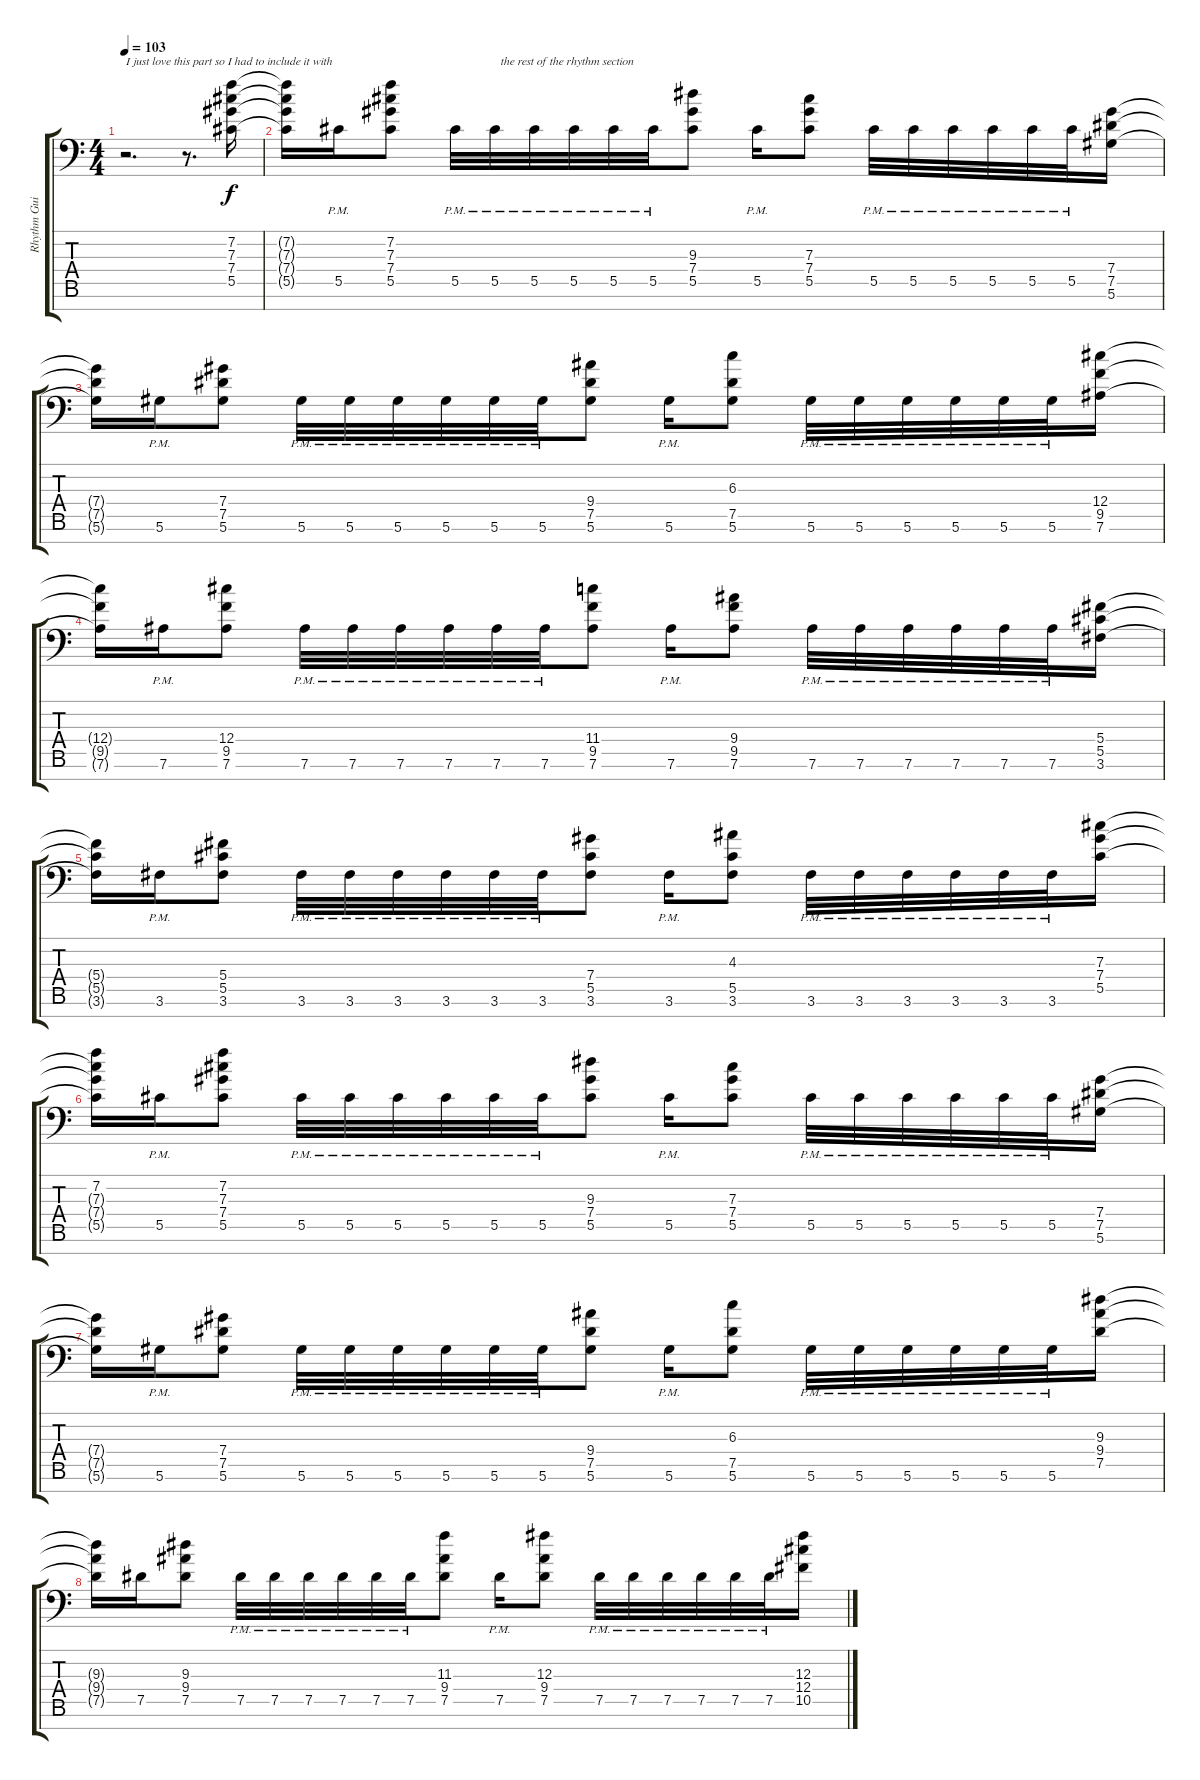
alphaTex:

\track ("Rhythm Guitar" "Rhythm Gui") {instrument overdrivenguitar}
\staff {score tabs}
\tuning (Eb4 Bb3 Gb3 Db3 Ab2 Eb2 Bb1) {hide}
\ts (4 4)
\tempo 103
\clef f4
\ks c
r.2{d txt "I just love this part so I had to include it with" dy f instrument overdrivenguitar} r.8{d} (7.2 7.3 7.4 5.5).16 |
(7.2{t} 7.3{t} 7.4{t} 5.5{t}).16 5.5{pm}.16 (7.2 7.3 7.4 5.5).8 5.5{pm}.32 5.5{pm}.32{txt "  the rest of the rhythm section"} 5.5{pm}.32 5.5{pm}.32 5.5{pm}.32 5.5{pm}.32 (9.3 7.4 5.5).8 5.5{pm}.16 (7.3 7.4 5.5).8 5.5{pm}.32 5.5{pm}.32 5.5{pm}.32 5.5{pm}.32 5.5{pm}.32 5.5{pm}.32 (7.4 7.5 5.6).16 |
(7.4{t} 7.5{t} 5.6{t}).16 5.6{pm}.16 (7.4 7.5 5.6).8 5.6{pm}.32 5.6{pm}.32 5.6{pm}.32 5.6{pm}.32 5.6{pm}.32 5.6{pm}.32 (9.4 7.5 5.6).8 5.6{pm}.16 (6.3 7.5 5.6).8 5.6{pm}.32 5.6{pm}.32 5.6{pm}.32 5.6{pm}.32 5.6{pm}.32 5.6{pm}.32 (12.4 9.5 7.6).16 |
(12.4{t} 9.5{t} 7.6{t}).16 7.6{pm}.16 (12.4 9.5 7.6).8 7.6{pm}.32 7.6{pm}.32 7.6{pm}.32 7.6{pm}.32 7.6{pm}.32 7.6{pm}.32 (11.4 9.5 7.6).8 7.6{pm}.16 (9.4 9.5 7.6).8 7.6{pm}.32 7.6{pm}.32 7.6{pm}.32 7.6{pm}.32 7.6{pm}.32 7.6{pm}.32 (5.4 5.5 3.6).16 |
(5.4{t} 5.5{t} 3.6{t}).16 3.6{pm}.16 (5.4 5.5 3.6).8 3.6{pm}.32 3.6{pm}.32 3.6{pm}.32 3.6{pm}.32 3.6{pm}.32 3.6{pm}.32 (7.4 5.5 3.6).8 3.6{pm}.16 (4.3 5.5 3.6).8 3.6{pm}.32 3.6{pm}.32 3.6{pm}.32 3.6{pm}.32 3.6{pm}.32 3.6{pm}.32 (7.3 7.4 5.5).16 |
(7.2 7.3{t} 7.4{t} 5.5{t}).16 5.5{pm}.16 (7.2 7.3 7.4 5.5).8 5.5{pm}.32 5.5{pm}.32 5.5{pm}.32 5.5{pm}.32 5.5{pm}.32 5.5{pm}.32 (9.3 7.4 5.5).8 5.5{pm}.16 (7.3 7.4 5.5).8 5.5{pm}.32 5.5{pm}.32 5.5{pm}.32 5.5{pm}.32 5.5{pm}.32 5.5{pm}.32 (7.4 7.5 5.6).16 |
(7.4{t} 7.5{t} 5.6{t}).16 5.6{pm}.16 (7.4 7.5 5.6).8 5.6{pm}.32 5.6{pm}.32 5.6{pm}.32 5.6{pm}.32 5.6{pm}.32 5.6{pm}.32 (9.4 7.5 5.6).8 5.6{pm}.16 (6.3 7.5 5.6).8 5.6{pm}.32 5.6{pm}.32 5.6{pm}.32 5.6{pm}.32 5.6{pm}.32 5.6{pm}.32 (9.3 9.4 7.5).16 |
(9.3{t} 9.4{t} 7.5{t}).16 7.5.16 (9.3 9.4 7.5).8 7.5{pm}.32 7.5{pm}.32 7.5{pm}.32 7.5{pm}.32 7.5{pm}.32 7.5{pm}.32 (11.3 9.4 7.5).8 7.5{pm}.16 (12.3 9.4 7.5).8 7.5{pm}.32 7.5{pm}.32 7.5{pm}.32 7.5{pm}.32 7.5{pm}.32 7.5{pm}.32 (12.3 12.4 10.5).16
